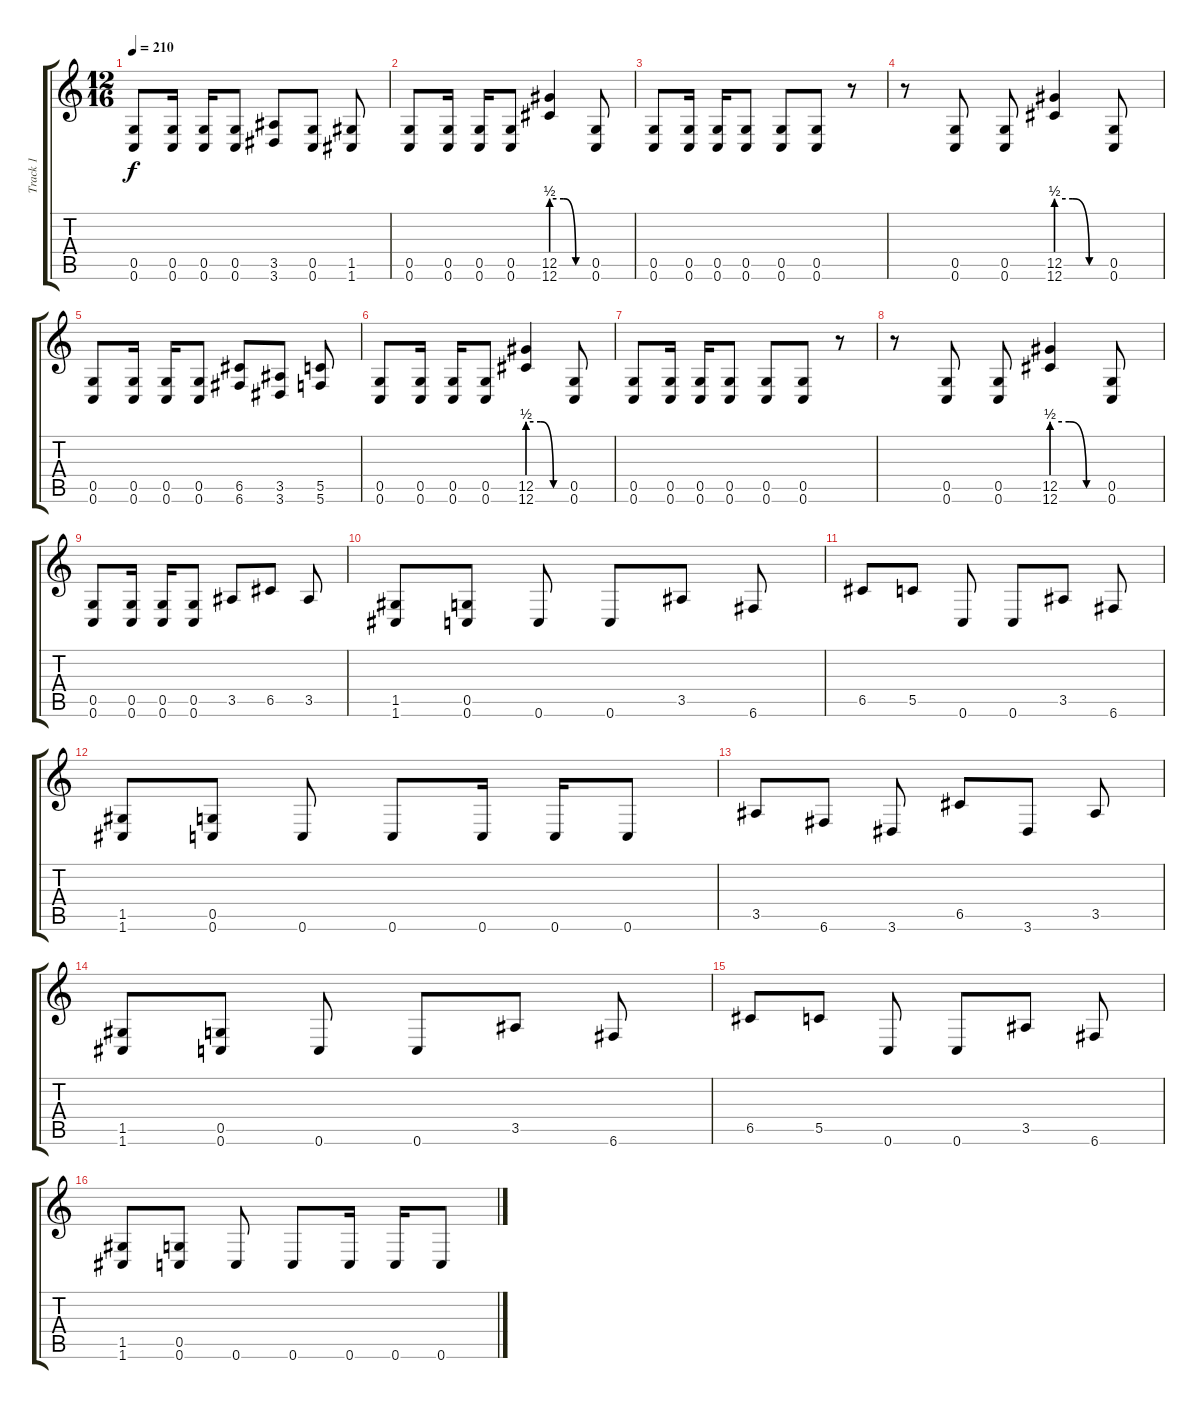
\track ("Track 1" "Track 1") {instrument overdrivenguitar}
\staff {score tabs}
\tuning (D4 A3 F3 C3 G2 C2) {hide}
\ts (12 16)
\tempo 210
\clef g2
\ks c
(0.5 0.6).8{dy f} (0.5 0.6).16 (0.5 0.6).16 (0.5 0.6).8 (3.5 3.6).8 (0.5 0.6).8 (1.5 1.6).8 |
(0.5 0.6).8 (0.5 0.6).16 (0.5 0.6).16 (0.5 0.6).8 (12.5{be (custom 0 2 20 2 40 0 60 0)} 12.6{be (custom 0 2 20 2 40 0 60 0)}).4 (0.5 0.6).8 |
(0.5 0.6).8 (0.5 0.6).16 (0.5 0.6).16 (0.5 0.6).8 (0.5 0.6).8 (0.5 0.6).8 r.8 |
r.8 (0.5 0.6).8 (0.5 0.6).8 (12.5{be (custom 0 2 20 2 40 0 60 0)} 12.6{be (custom 0 2 20 2 40 0 60 0)}).4 (0.5 0.6).8 |
(0.5 0.6).8 (0.5 0.6).16 (0.5 0.6).16 (0.5 0.6).8 (6.5 6.6).8 (3.5 3.6).8 (5.5 5.6).8 |
(0.5 0.6).8 (0.5 0.6).16 (0.5 0.6).16 (0.5 0.6).8 (12.5{be (custom 0 2 20 2 40 0 60 0)} 12.6{be (custom 0 2 20 2 40 0 60 0)}).4 (0.5 0.6).8 |
(0.5 0.6).8 (0.5 0.6).16 (0.5 0.6).16 (0.5 0.6).8 (0.5 0.6).8 (0.5 0.6).8 r.8 |
r.8 (0.5 0.6).8 (0.5 0.6).8 (12.5{be (custom 0 2 20 2 40 0 60 0)} 12.6{be (custom 0 2 20 2 40 0 60 0)}).4 (0.5 0.6).8 |
(0.5 0.6).8 (0.5 0.6).16 (0.5 0.6).16 (0.5 0.6).8 3.5.8 6.5.8 3.5.8 |
(1.5 1.6).8 (0.5 0.6).8 0.6.8 0.6.8 3.5.8 6.6.8 |
6.5.8 5.5.8 0.6.8 0.6.8 3.5.8 6.6.8 |
(1.5 1.6).8 (0.5 0.6).8 0.6.8 0.6.8 0.6.16 0.6.16 0.6.8 |
3.5.8 6.6.8 3.6.8 6.5.8 3.6.8 3.5.8 |
(1.5 1.6).8 (0.5 0.6).8 0.6.8 0.6.8 3.5.8 6.6.8 |
6.5.8 5.5.8 0.6.8 0.6.8 3.5.8 6.6.8 |
(1.5 1.6).8 (0.5 0.6).8 0.6.8 0.6.8 0.6.16 0.6.16 0.6.8
